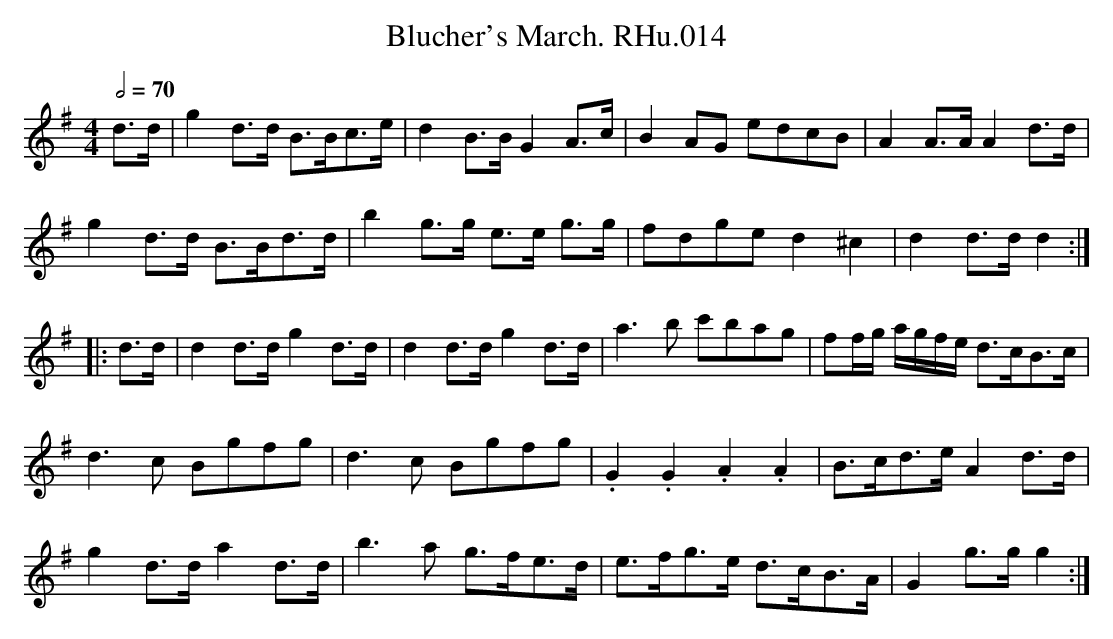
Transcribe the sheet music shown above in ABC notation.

X:1
T:Blucher's March. RHu.014
M:4/4
L:1/8
Q:1/2=70
K:G
d>d|g2d>d B>Bc>e|d2B>BG2A>c|B2AG edcB|A2A>AA2 d>d|
g2d>d B>Bd>d|b2g>g e>e g>g|fdge d2^c2|d2d>dd2:|
|:d>d|d2d>d g2d>d|d2d>d g2d>d|a3b c'bag|ff/g/ a/g/f/e/ d>cB>c|
d3c Bgfg|d3c Bgfg|.G2.G2.A2.A2|B>cd>eA2d>d|
g2d>d a2d>d|b3a g>fe>d|e>fg>e d>cB>A|G2g>gg2:|
